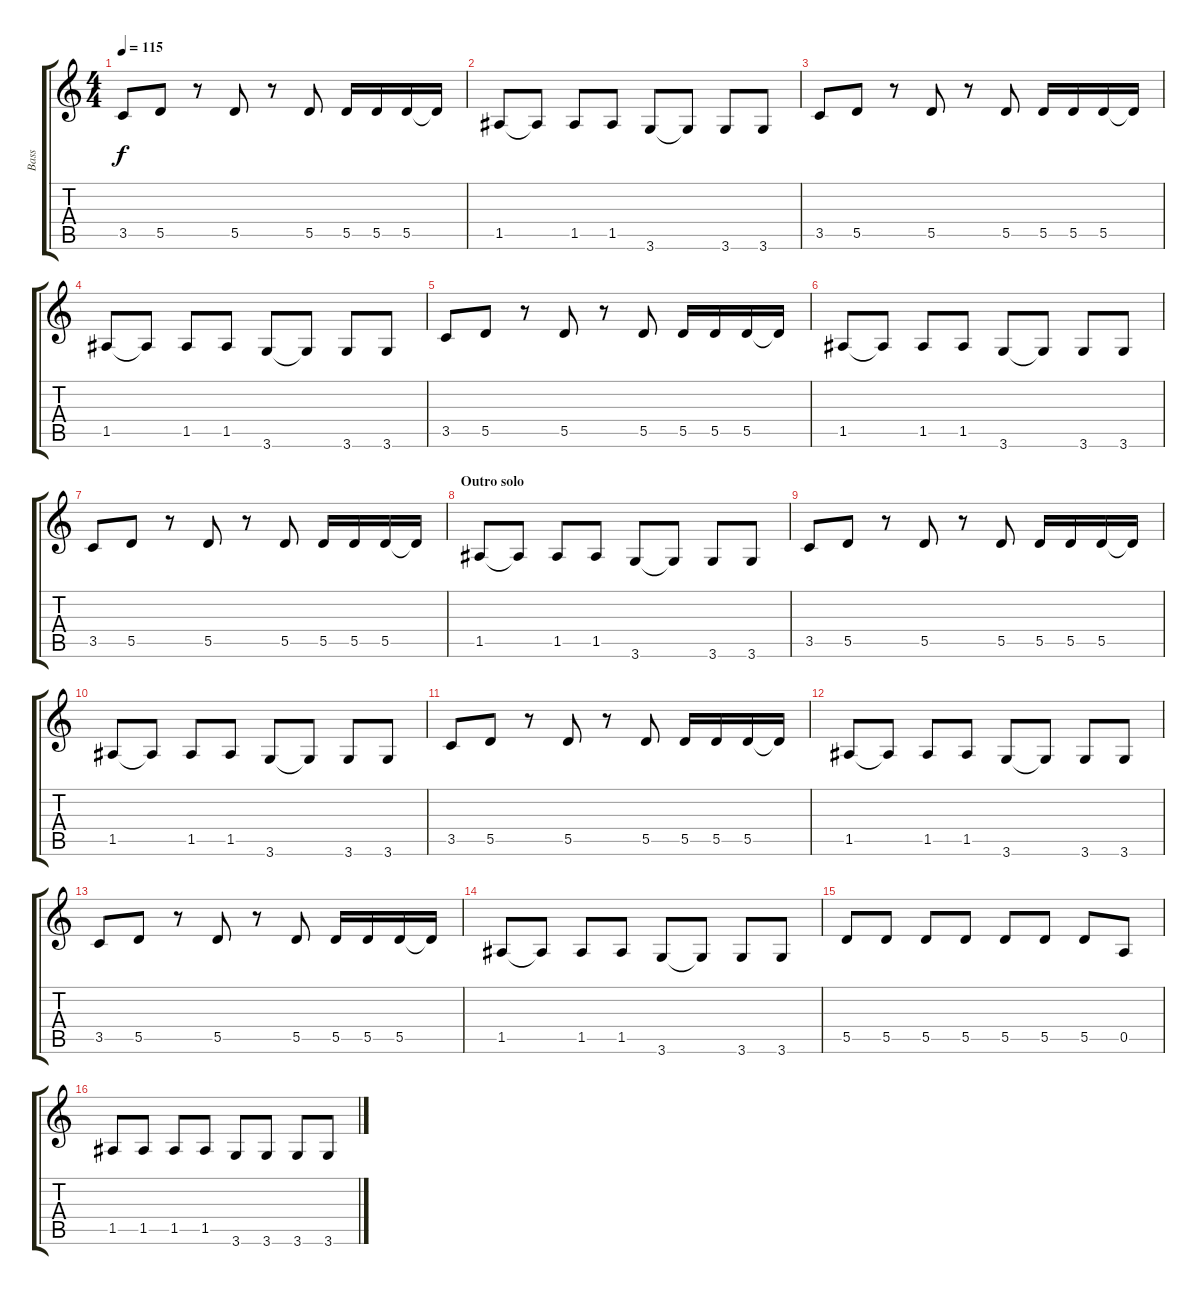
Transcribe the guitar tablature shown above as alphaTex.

\track ("Bass" "Bass") {instrument electricbassfinger}
\staff {score tabs}
\tuning (E4 B3 G3 D3 A2 E2) {hide}
\ts (4 4)
\tempo 115
\clef g2
\ks c
3.5.8{dy f} 5.5.8 r.8 5.5.8 r.8 5.5.8 5.5.16 5.5.16 5.5.16 5.5{t}.16 |
1.5.8 1.5{t}.8 1.5.8 1.5.8 3.6.8 3.6{t}.8 3.6.8 3.6.8 |
3.5.8 5.5.8 r.8 5.5.8 r.8 5.5.8 5.5.16 5.5.16 5.5.16 5.5{t}.16 |
1.5.8 1.5{t}.8 1.5.8 1.5.8 3.6.8 3.6{t}.8 3.6.8 3.6.8 |
3.5.8 5.5.8 r.8 5.5.8 r.8 5.5.8 5.5.16 5.5.16 5.5.16 5.5{t}.16 |
1.5.8 1.5{t}.8 1.5.8 1.5.8 3.6.8 3.6{t}.8 3.6.8 3.6.8 |
3.5.8 5.5.8 r.8 5.5.8 r.8 5.5.8 5.5.16 5.5.16 5.5.16 5.5{t}.16 |
\section ("" "Outro solo")
1.5.8 1.5{t}.8 1.5.8 1.5.8 3.6.8 3.6{t}.8 3.6.8 3.6.8 |
3.5.8 5.5.8 r.8 5.5.8 r.8 5.5.8 5.5.16 5.5.16 5.5.16 5.5{t}.16 |
1.5.8 1.5{t}.8 1.5.8 1.5.8 3.6.8 3.6{t}.8 3.6.8 3.6.8 |
3.5.8 5.5.8 r.8 5.5.8 r.8 5.5.8 5.5.16 5.5.16 5.5.16 5.5{t}.16 |
1.5.8 1.5{t}.8 1.5.8 1.5.8 3.6.8 3.6{t}.8 3.6.8 3.6.8 |
3.5.8 5.5.8 r.8 5.5.8 r.8 5.5.8 5.5.16 5.5.16 5.5.16 5.5{t}.16 |
1.5.8 1.5{t}.8 1.5.8 1.5.8 3.6.8 3.6{t}.8 3.6.8 3.6.8 |
5.5.8{volume 12} 5.5.8 5.5.8 5.5.8 5.5.8 5.5.8 5.5.8 0.5.8 |
1.5.8 1.5.8 1.5.8 1.5.8 3.6.8 3.6.8 3.6.8 3.6.8
